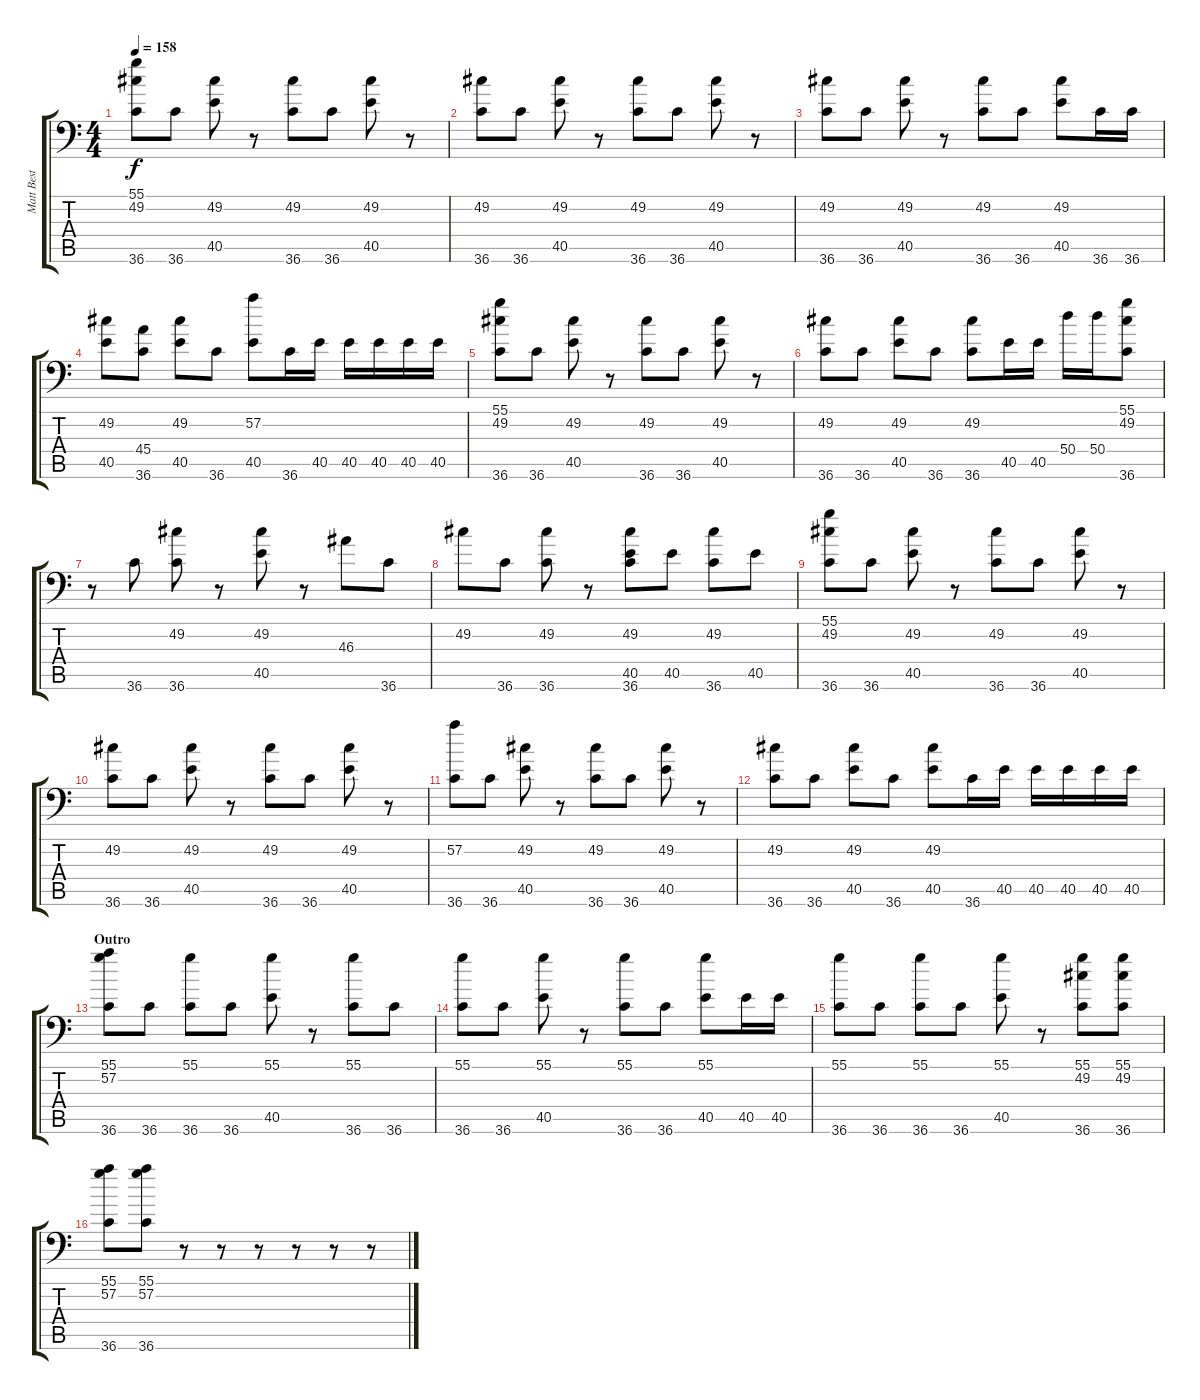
\track ("Matt Best" "Matt Best") {instrument acousticgrandpiano}
\staff {score tabs}
\tuning (C-1 C-1 C-1 C-1 C-1 C-1) {hide}
\ts (4 4)
\tempo 158
\clef f4
\ks c
(55.1 49.2 36.6).8{dy f} 36.6.8 (49.2 40.5).8 r.8 (49.2 36.6).8 36.6.8 (49.2 40.5).8 r.8 |
(49.2 36.6).8 36.6.8 (49.2 40.5).8 r.8 (49.2 36.6).8 36.6.8 (49.2 40.5).8 r.8 |
(49.2 36.6).8 36.6.8 (49.2 40.5).8 r.8 (49.2 36.6).8 36.6.8 (49.2 40.5).8 36.6.16 36.6.16 |
(49.2 40.5).8 (45.4 36.6).8 (49.2 40.5).8 36.6.8 (57.2 40.5).8 36.6.16 40.5.16 40.5.16 40.5.16 40.5.16 40.5.16 |
(55.1 49.2 36.6).8 36.6.8 (49.2 40.5).8 r.8 (49.2 36.6).8 36.6.8 (49.2 40.5).8 r.8 |
(49.2 36.6).8 36.6.8 (49.2 40.5).8 36.6.8 (49.2 36.6).8 40.5.16 40.5.16 50.4.16 50.4.16 (55.1 49.2 36.6).8 |
r.8 36.6.8 (49.2 36.6).8 r.8 (49.2 40.5).8 r.8 46.3.8 36.6.8 |
49.2.8 36.6.8 (49.2 36.6).8 r.8 (49.2 40.5 36.6).8 40.5.8 (49.2 36.6).8 40.5.8 |
(55.1 49.2 36.6).8 36.6.8 (49.2 40.5).8 r.8 (49.2 36.6).8 36.6.8 (49.2 40.5).8 r.8 |
(49.2 36.6).8 36.6.8 (49.2 40.5).8 r.8 (49.2 36.6).8 36.6.8 (49.2 40.5).8 r.8 |
(57.2 36.6).8 36.6.8 (49.2 40.5).8 r.8 (49.2 36.6).8 36.6.8 (49.2 40.5).8 r.8 |
(49.2 36.6).8 36.6.8 (49.2 40.5).8 36.6.8 (49.2 40.5).8 36.6.16 40.5.16 40.5.16 40.5.16 40.5.16 40.5.16 |
\section ("" "Outro")
(55.1 57.2 36.6).8 36.6.8 (55.1 36.6).8 36.6.8 (55.1 40.5).8 r.8 (55.1 36.6).8 36.6.8 |
(55.1 36.6).8 36.6.8 (55.1 40.5).8 r.8 (55.1 36.6).8 36.6.8 (55.1 40.5).8 40.5.16 40.5.16 |
(55.1 36.6).8 36.6.8 (55.1 36.6).8 36.6.8 (55.1 40.5).8 r.8 (55.1 49.2 36.6).8 (55.1 49.2 36.6).8 |
(55.1 57.2 36.6).8 (55.1 57.2 36.6).8 r.8 r.8 r.8 r.8 r.8 r.8
